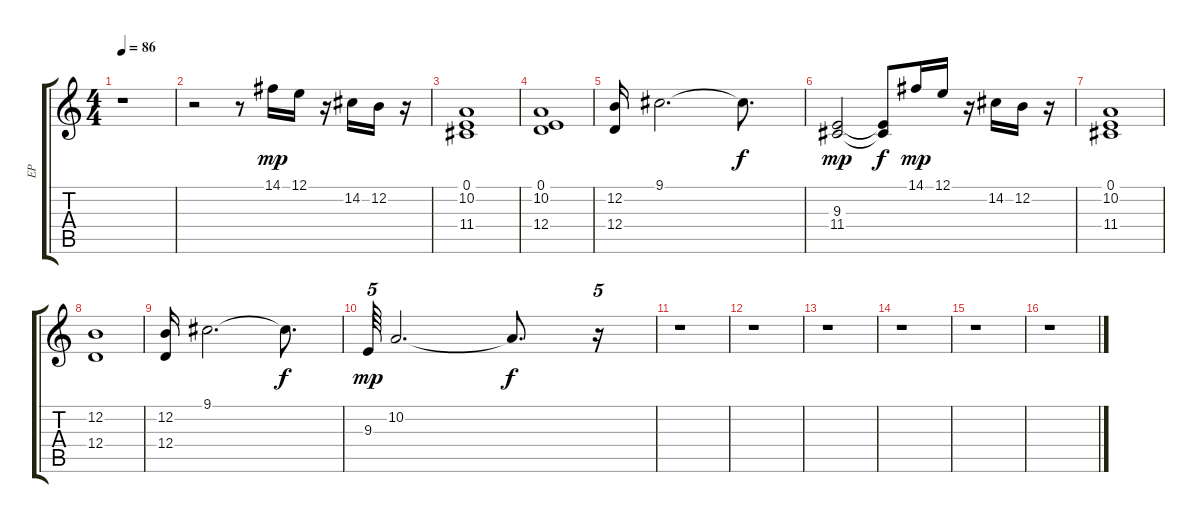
\track ("EP" "EP") {instrument electricpiano1}
\staff {score tabs}
\tuning (E4 B3 G3 D3 A2 E2) {hide}
\ts (4 4)
\tempo 86
\clef g2
\ks c
r.1{dy mp} |
r.2 r.8 14.1.16 12.1.16 r.16 14.2.16 12.2.16 r.16 |
(0.1 10.2 11.4).1 |
(0.1 10.2 12.4).1 |
(12.2 12.4).16 9.1.2{d} 9.1{t}.8{d dy f} |
(9.3 11.4).2{dy mp} (9.3{t} 11.4{t}).8{dy f} 14.1.16{dy mp} 12.1.16 r.16 14.2.16 12.2.16 r.16 |
(0.1 10.2 11.4).1 |
(12.2 12.4).1 |
(12.2 12.4).16 9.1.2{d} 9.1{t}.8{d dy f} |
9.3.64{tu (5 4) dy mp} 10.2.2{d} 10.2{t}.8{d dy f} r.16{tu (5 4)} |
r.1 |
r.1 |
r.1 |
r.1 |
r.1 |
r.1
